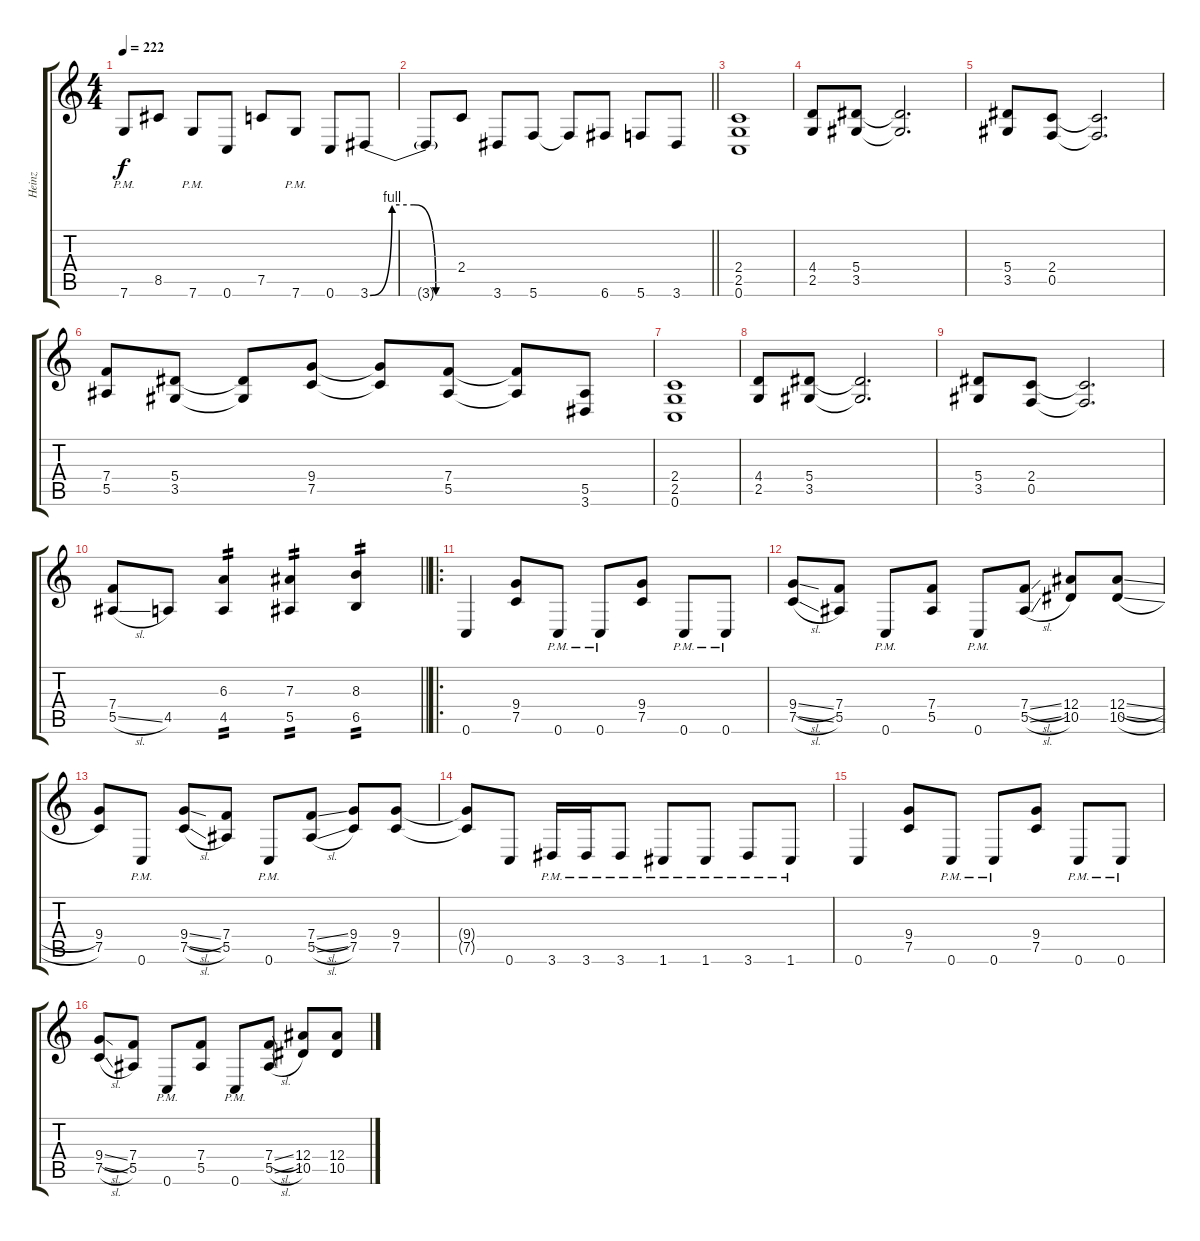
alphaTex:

\track ("Heinz" "Heinz") {instrument distortionguitar}
\staff {score tabs}
\tuning (C4 G3 Eb3 Bb2 F2 C2) {hide}
\ts (4 4)
\tempo 222
\clef g2
\ks c
7.6{pm}.8{dy f} 8.5.8 7.6{pm}.8 0.6.8 7.5.8 7.6{pm}.8 0.6.8 3.6{be (custom 0 0 15 4 30 4 45 0 60 0)}.8 |
\barLineRight lightlight
3.6{t}.8 2.4.8 3.6.8 5.6.8 5.6{t}.8 6.6.8 5.6.8 3.6.8 |
\section ("" "")
(2.4 2.5 0.6).1 |
(4.4 2.5).8 (5.4 3.5).8 (5.4{t} 3.5{t}).2{d} |
(5.4 3.5).8 (2.4 0.5).8 (2.4{t} 0.5{t}).2{d} |
(7.4 5.5).8 (5.4 3.5).8 (5.4{t} 3.5{t}).8 (9.4 7.5).8 (9.4{t} 7.5{t}).8 (7.4 5.5).8 (7.4{t} 5.5{t}).8 (5.5 3.6).8 |
(2.4 2.5 0.6).1 |
(4.4 2.5).8 (5.4 3.5).8 (5.4{t} 3.5{t}).2{d} |
(5.4 3.5).8 (2.4 0.5).8 (2.4{t} 0.5{t}).2{d} |
\barLineRight lightlight
(7.4 5.5{sl}).8 4.5.8 (6.3 4.5).4{tp 2} (7.3 5.5).4{tp 2} (8.3 6.5).4{tp 2} |
\ro
\section ("" "")
0.6.4 (9.4 7.5).8 0.6{pm}.8 0.6{pm}.8 (9.4 7.5).8 0.6{pm}.8 0.6{pm}.8 |
(9.4{sl} 7.5{sl}).8 (7.4 5.5).8 0.6{pm}.8 (7.4 5.5).8 0.6{pm}.8 (7.4{sl} 5.5{sl}).8 (12.4 10.5).8 (12.4{sl} 10.5{sl}).8 |
(9.4 7.5).8 0.6{pm}.8 (9.4{sl} 7.5{sl}).8 (7.4 5.5).8 0.6{pm}.8 (7.4{sl} 5.5{sl}).8 (9.4 7.5).8 (9.4 7.5).8 |
(9.4{t} 7.5{t}).8 0.6.8 3.6{pm}.16 3.6{pm}.16 3.6{pm}.8 1.6{pm}.8 1.6{pm}.8 3.6{pm}.8 1.6{pm}.8 |
0.6.4 (9.4 7.5).8 0.6{pm}.8 0.6{pm}.8 (9.4 7.5).8 0.6{pm}.8 0.6{pm}.8 |
(9.4{sl} 7.5{sl}).8 (7.4 5.5).8 0.6{pm}.8 (7.4 5.5).8 0.6{pm}.8 (7.4{sl} 5.5{sl}).8 (12.4 10.5).8 (12.4 10.5).8
